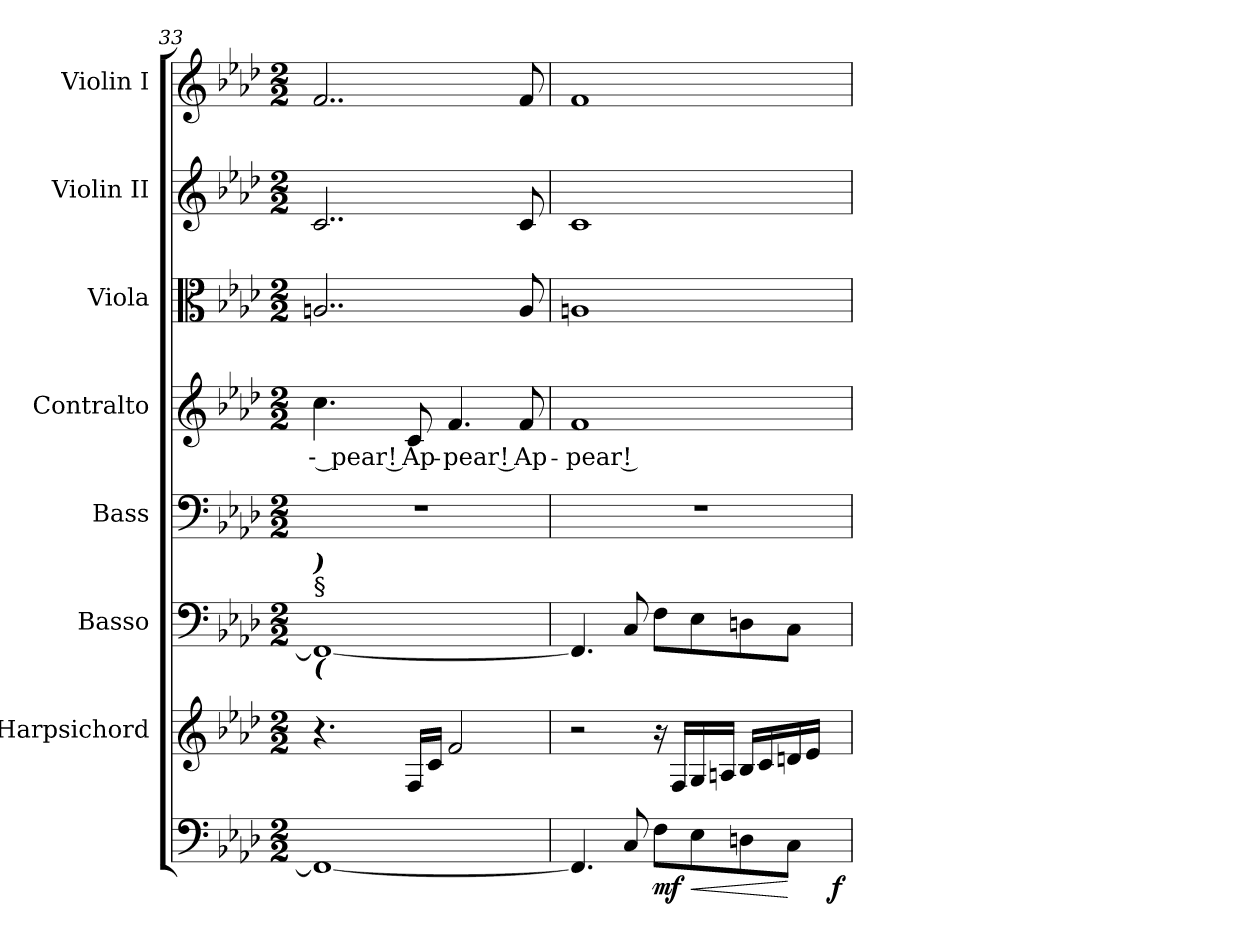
**kern	**dynam	**kern	**kern	**kern	**kern	**text	**kern	**kern	**kern
*part8	*part8	*part7	*part6	*part5	*part4	*part4	*part3	*part2	*part1
*staff8	*staff8	*staff7	*staff6	*staff5	*staff4	*staff4	*staff3	*staff2	*staff1
*	*	*I"Harpsichord	*I"Basso	*I"Bass	*I"Contralto	*	*I"Viola	*I"Violin II	*I"Violin I
*	*	*	*	*I'B.	*I'C.	*	*I'Vla.	*I'Vln. II	*I'Vln. I
!!LO:LB:g=z
*clefF4	*	*clefG2	*clefF4	*clefF4	*clefG2	*	*clefC3	*clefG2	*clefG2
*k[b-e-a-d-]	*	*k[b-e-a-d-]	*k[b-e-a-d-]	*k[b-e-a-d-]	*k[b-e-a-d-]	*	*k[b-e-a-d-]	*k[b-e-a-d-]	*k[b-e-a-d-]
*f:	*	*f:	*f:	*f:	*f:	*	*f:	*f:	*f:
*M2/2	*	*M2/2	*M2/2	*M2/2	*M2/2	*	*M2/2	*M2/2	*M2/2
=33	=33	=33	=33	=33	=33	=33	=33	=33	=33
!	!	!	!LO:TX:b:Bi:t=(	!	!	!	!	!	!
!	!	!	!LO:TX:t=§	!	!	!	!	!	!
!	!	!	!LO:TX:Bi:t=)	!	!	!	!	!	!
!	!	!	!	!	!	!LO:LY:b:color=#000000	!	!	!
1FFi_	.	4.r	1FFi_	1r	4.cci\	-- pear !	2..Ani/	2..ci/	2..fi/
!	!	!	!	!	!	!LO:LY:b:color=#000000	!	!	!
.	.	16Fi/LL	.	.	8ci/	Ap-	.	.	.
.	.	16ci/JJ	.	.	.	.	.	.	.
!	!	!	!	!	!	!LO:LY:b:color=#000000	!	!	!
.	.	2fi/	.	.	4.fi/	-pear !	.	.	.
!	!	!	!	!	!	!LO:LY:b:color=#000000	!	!	!
.	.	.	.	.	8fi/	Ap-	8Ai/	8ci/	8fi/
=34	=34	=34	=34	=34	=34	=34	=34	=34	=34
!	!	!	!	!	!	!LO:LY:b:color=#000000	!	!	!
*^	*	*	*	*	*	*	*	*	*
4.FFi/]	2ryy	.	2r	4.FFi/]	1r	1fi	-pear !	1Ani	1ci	1fi
8Ci/	.	.	.	8Ci/	.	.	.	.	.	.
8Fi\L	4ryy	mf	16r	8Fi\L	.	.	.	.	.	.
.	.	.	16Fi/LL	.	.	.	.	.	.	.
!	!	!LO:HP:b	!	!	!	!	!	!	!	!
8E-i\	.	<	16Gi/	8E-i\	.	.	.	.	.	.
.	.	.	16Ani/JJ	.	.	.	.	.	.	.
8Dni\	8ryy	.	16B-i/LL	8Dni\	.	.	.	.	.	.
.	.	.	16ci/	.	.	.	.	.	.	.
8Ci\J	16ryy	[	16dni/	8Ci\J	.	.	.	.	.	.
.	32ryy	.	16e-i/JJ	.	.	.	.	.	.	.
.	64ryy	.	.	.	.	.	.	.	.	.
.	128...ryy	.	.	.	.	.	.	.	.	.
.	1024ryy	f	.	.	.	.	.	.	.	.
*v	*v	*	*	*	*	*	*	*	*	*
=	=	=	=	=	=	=	=	=	=
*-	*-	*-	*-	*-	*-	*-	*-	*-	*-
